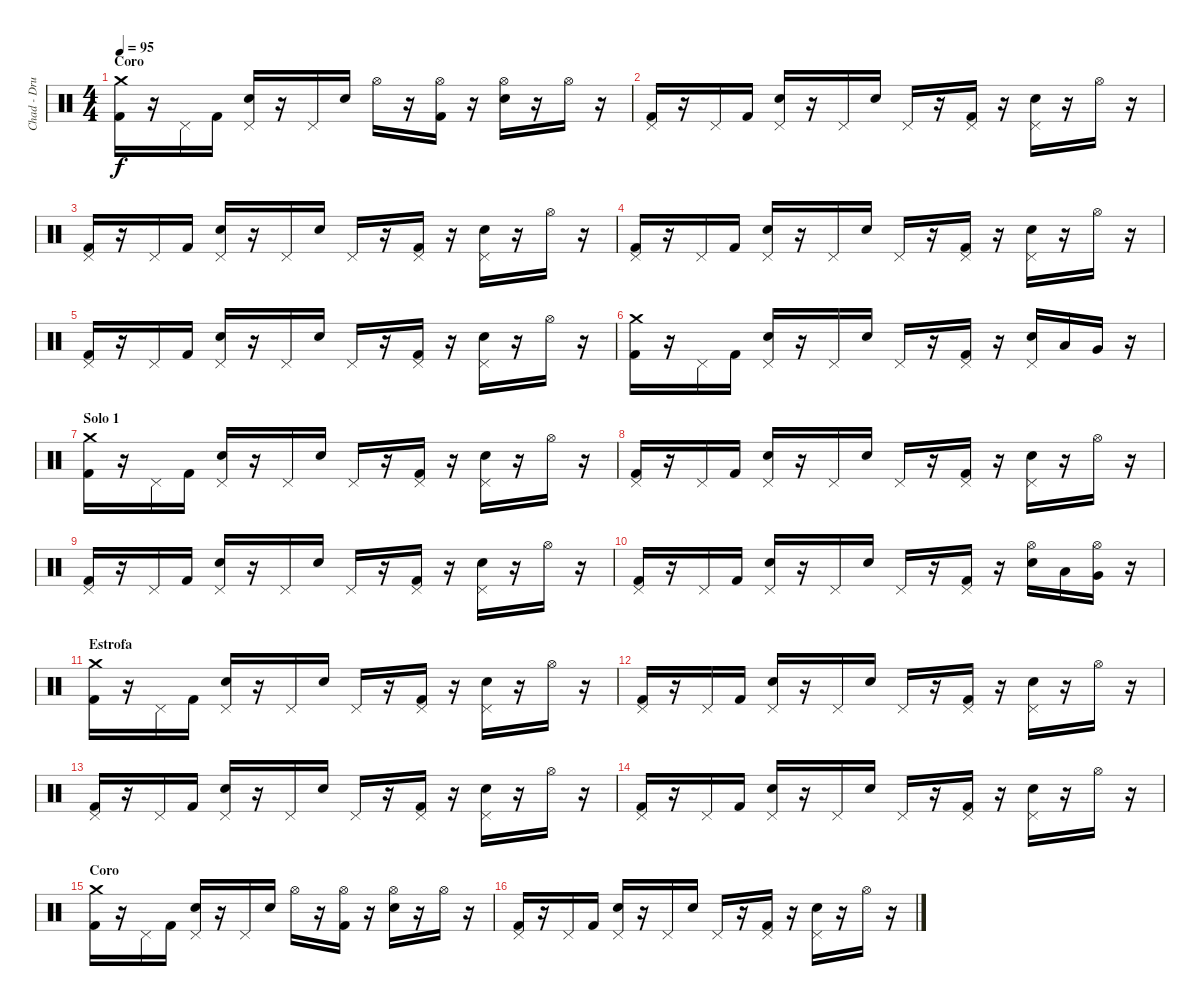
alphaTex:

\track ("Chad - Drums" "Chad - Dru") {instrument percussion}
\staff {score}
\articulation defaults
\ts (4 4)
\section ("" "Coro")
\tempo 95
\clef neutral
\ks c
("Crash medium (hit)" "Kick (hit) 2").16{dy f} r.16 "Pedal Hi-Hat (hit)".16 "Kick (hit) 2".16 ("Pedal Hi-Hat (hit)" "Electric Snare (hit)").16 r.16 "Pedal Hi-Hat (hit)".16 "Electric Snare (hit)".16 "Hi-Hat (open)".16 r.16 ("Hi-Hat (open)" "Kick (hit) 2").16 r.16 ("Hi-Hat (open)" "Electric Snare (hit)").16 r.16 "Hi-Hat (open)".16 r.16 |
("Pedal Hi-Hat (hit)" "Kick (hit) 2").16 r.16 "Pedal Hi-Hat (hit)".16 "Kick (hit) 2".16 ("Pedal Hi-Hat (hit)" "Electric Snare (hit)").16 r.16 "Pedal Hi-Hat (hit)".16 "Electric Snare (hit)".16 "Pedal Hi-Hat (hit)".16 r.16 ("Pedal Hi-Hat (hit)" "Kick (hit) 2").16 r.16 ("Pedal Hi-Hat (hit)" "Electric Snare (hit)").16 r.16 "Hi-Hat (open)".16 r.16 |
("Pedal Hi-Hat (hit)" "Kick (hit) 2").16 r.16 "Pedal Hi-Hat (hit)".16 "Kick (hit) 2".16 ("Pedal Hi-Hat (hit)" "Electric Snare (hit)").16 r.16 "Pedal Hi-Hat (hit)".16 "Electric Snare (hit)".16 "Pedal Hi-Hat (hit)".16 r.16 ("Pedal Hi-Hat (hit)" "Kick (hit) 2").16 r.16 ("Pedal Hi-Hat (hit)" "Electric Snare (hit)").16 r.16 "Hi-Hat (open)".16 r.16 |
("Pedal Hi-Hat (hit)" "Kick (hit) 2").16 r.16 "Pedal Hi-Hat (hit)".16 "Kick (hit) 2".16 ("Pedal Hi-Hat (hit)" "Electric Snare (hit)").16 r.16 "Pedal Hi-Hat (hit)".16 "Electric Snare (hit)".16 "Pedal Hi-Hat (hit)".16 r.16 ("Pedal Hi-Hat (hit)" "Kick (hit) 2").16 r.16 ("Pedal Hi-Hat (hit)" "Electric Snare (hit)").16 r.16 "Hi-Hat (open)".16 r.16 |
("Pedal Hi-Hat (hit)" "Kick (hit) 2").16 r.16 "Pedal Hi-Hat (hit)".16 "Kick (hit) 2".16 ("Pedal Hi-Hat (hit)" "Electric Snare (hit)").16 r.16 "Pedal Hi-Hat (hit)".16 "Electric Snare (hit)".16 "Pedal Hi-Hat (hit)".16 r.16 ("Pedal Hi-Hat (hit)" "Kick (hit) 2").16 r.16 ("Pedal Hi-Hat (hit)" "Electric Snare (hit)").16 r.16 "Hi-Hat (open)".16 r.16 |
("Crash medium (hit)" "Kick (hit) 2").16 r.16 "Pedal Hi-Hat (hit)".16 "Kick (hit) 2".16 ("Pedal Hi-Hat (hit)" "Electric Snare (hit)").16 r.16 "Pedal Hi-Hat (hit)".16 "Electric Snare (hit)".16 "Pedal Hi-Hat (hit)".16 r.16 ("Pedal Hi-Hat (hit)" "Kick (hit) 2").16 r.16 ("Pedal Hi-Hat (hit)" "Electric Snare (hit)").16 "Low Tom (hit)".16 "Very Low Tom (hit)".16 r.16 |
\section ("" "Solo 1")
("Crash medium (hit)" "Kick (hit) 2").16 r.16 "Pedal Hi-Hat (hit)".16 "Kick (hit) 2".16 ("Pedal Hi-Hat (hit)" "Electric Snare (hit)").16 r.16 "Pedal Hi-Hat (hit)".16 "Electric Snare (hit)".16 "Pedal Hi-Hat (hit)".16 r.16 ("Pedal Hi-Hat (hit)" "Kick (hit) 2").16 r.16 ("Pedal Hi-Hat (hit)" "Electric Snare (hit)").16 r.16 "Hi-Hat (open)".16 r.16 |
("Pedal Hi-Hat (hit)" "Kick (hit) 2").16 r.16 "Pedal Hi-Hat (hit)".16 "Kick (hit) 2".16 ("Pedal Hi-Hat (hit)" "Electric Snare (hit)").16 r.16 "Pedal Hi-Hat (hit)".16 "Electric Snare (hit)".16 "Pedal Hi-Hat (hit)".16 r.16 ("Pedal Hi-Hat (hit)" "Kick (hit) 2").16 r.16 ("Pedal Hi-Hat (hit)" "Electric Snare (hit)").16 r.16 "Hi-Hat (open)".16 r.16 |
("Pedal Hi-Hat (hit)" "Kick (hit) 2").16 r.16 "Pedal Hi-Hat (hit)".16 "Kick (hit) 2".16 ("Pedal Hi-Hat (hit)" "Electric Snare (hit)").16 r.16 "Pedal Hi-Hat (hit)".16 "Electric Snare (hit)".16 "Pedal Hi-Hat (hit)".16 r.16 ("Pedal Hi-Hat (hit)" "Kick (hit) 2").16 r.16 ("Pedal Hi-Hat (hit)" "Electric Snare (hit)").16 r.16 "Hi-Hat (open)".16 r.16 |
("Pedal Hi-Hat (hit)" "Kick (hit) 2").16 r.16 "Pedal Hi-Hat (hit)".16 "Kick (hit) 2".16 ("Pedal Hi-Hat (hit)" "Electric Snare (hit)").16 r.16 "Pedal Hi-Hat (hit)".16 "Electric Snare (hit)".16 "Pedal Hi-Hat (hit)".16 r.16 ("Pedal Hi-Hat (hit)" "Kick (hit) 2").16 r.16 ("Hi-Hat (open)" "Electric Snare (hit)").16 "Low Tom (hit)".16 ("Hi-Hat (open)" "Very Low Tom (hit)").16 r.16 |
\section ("" "Estrofa")
("Crash medium (hit)" "Kick (hit) 2").16 r.16 "Pedal Hi-Hat (hit)".16 "Kick (hit) 2".16 ("Pedal Hi-Hat (hit)" "Electric Snare (hit)").16 r.16 "Pedal Hi-Hat (hit)".16 "Electric Snare (hit)".16 "Pedal Hi-Hat (hit)".16 r.16 ("Pedal Hi-Hat (hit)" "Kick (hit) 2").16 r.16 ("Pedal Hi-Hat (hit)" "Electric Snare (hit)").16 r.16 "Hi-Hat (open)".16 r.16 |
("Pedal Hi-Hat (hit)" "Kick (hit) 2").16 r.16 "Pedal Hi-Hat (hit)".16 "Kick (hit) 2".16 ("Pedal Hi-Hat (hit)" "Electric Snare (hit)").16 r.16 "Pedal Hi-Hat (hit)".16 "Electric Snare (hit)".16 "Pedal Hi-Hat (hit)".16 r.16 ("Pedal Hi-Hat (hit)" "Kick (hit) 2").16 r.16 ("Pedal Hi-Hat (hit)" "Electric Snare (hit)").16 r.16 "Hi-Hat (open)".16 r.16 |
("Pedal Hi-Hat (hit)" "Kick (hit) 2").16 r.16 "Pedal Hi-Hat (hit)".16 "Kick (hit) 2".16 ("Pedal Hi-Hat (hit)" "Electric Snare (hit)").16 r.16 "Pedal Hi-Hat (hit)".16 "Electric Snare (hit)".16 "Pedal Hi-Hat (hit)".16 r.16 ("Pedal Hi-Hat (hit)" "Kick (hit) 2").16 r.16 ("Pedal Hi-Hat (hit)" "Electric Snare (hit)").16 r.16 "Hi-Hat (open)".16 r.16 |
("Pedal Hi-Hat (hit)" "Kick (hit) 2").16 r.16 "Pedal Hi-Hat (hit)".16 "Kick (hit) 2".16 ("Pedal Hi-Hat (hit)" "Electric Snare (hit)").16 r.16 "Pedal Hi-Hat (hit)".16 "Electric Snare (hit)".16 "Pedal Hi-Hat (hit)".16 r.16 ("Pedal Hi-Hat (hit)" "Kick (hit) 2").16 r.16 ("Pedal Hi-Hat (hit)" "Electric Snare (hit)").16 r.16 "Hi-Hat (open)".16 r.16 |
\section ("" "Coro")
("Crash medium (hit)" "Kick (hit) 2").16 r.16 "Pedal Hi-Hat (hit)".16 "Kick (hit) 2".16 ("Pedal Hi-Hat (hit)" "Electric Snare (hit)").16 r.16 "Pedal Hi-Hat (hit)".16 "Electric Snare (hit)".16 "Hi-Hat (open)".16 r.16 ("Hi-Hat (open)" "Kick (hit) 2").16 r.16 ("Hi-Hat (open)" "Electric Snare (hit)").16 r.16 "Hi-Hat (open)".16 r.16 |
("Pedal Hi-Hat (hit)" "Kick (hit) 2").16 r.16 "Pedal Hi-Hat (hit)".16 "Kick (hit) 2".16 ("Pedal Hi-Hat (hit)" "Electric Snare (hit)").16 r.16 "Pedal Hi-Hat (hit)".16 "Electric Snare (hit)".16 "Pedal Hi-Hat (hit)".16 r.16 ("Pedal Hi-Hat (hit)" "Kick (hit) 2").16 r.16 ("Pedal Hi-Hat (hit)" "Electric Snare (hit)").16 r.16 "Hi-Hat (open)".16 r.16
